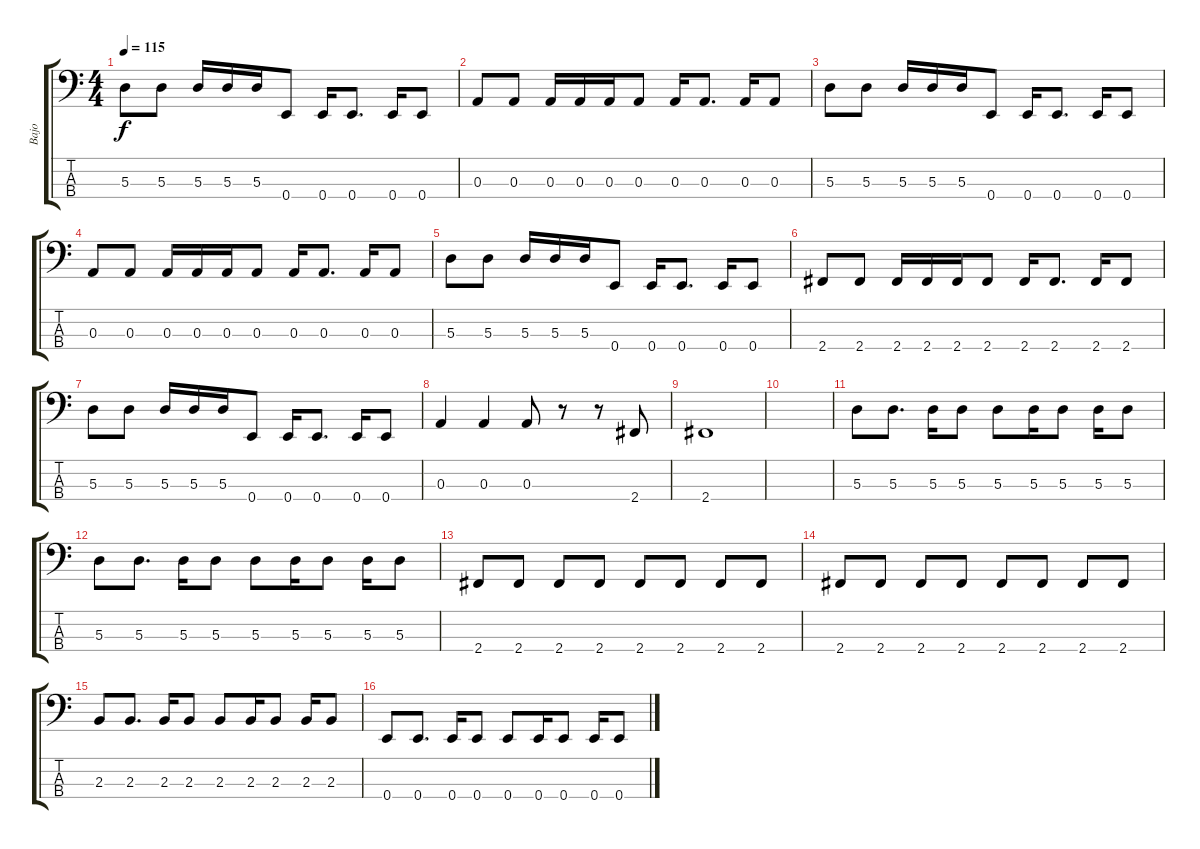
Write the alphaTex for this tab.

\track ("Bajo" "Bajo") {instrument electricbassfinger}
\staff {score tabs}
\tuning (G2 D2 A1 E1) {hide}
\ts (4 4)
\tempo 115
\clef f4
\ks c
5.3.8{dy f} 5.3.8 5.3.16 5.3.16 5.3.16 0.4.8 0.4.16 0.4.8{d} 0.4.16 0.4.8 |
0.3.8 0.3.8 0.3.16 0.3.16 0.3.16 0.3.8 0.3.16 0.3.8{d} 0.3.16 0.3.8 |
5.3.8 5.3.8 5.3.16 5.3.16 5.3.16 0.4.8 0.4.16 0.4.8{d} 0.4.16 0.4.8 |
0.3.8 0.3.8 0.3.16 0.3.16 0.3.16 0.3.8 0.3.16 0.3.8{d} 0.3.16 0.3.8 |
5.3.8 5.3.8 5.3.16 5.3.16 5.3.16 0.4.8 0.4.16 0.4.8{d} 0.4.16 0.4.8 |
2.4.8 2.4.8 2.4.16 2.4.16 2.4.16 2.4.8 2.4.16 2.4.8{d} 2.4.16 2.4.8 |
5.3.8 5.3.8 5.3.16 5.3.16 5.3.16 0.4.8 0.4.16 0.4.8{d} 0.4.16 0.4.8 |
0.3.4 0.3.4 0.3.8 r.8 r.8 2.4.8 |
2.4.1 |
|
5.3.8 5.3.8{d} 5.3.16 5.3.8 5.3.8 5.3.16 5.3.8 5.3.16 5.3.8 |
5.3.8 5.3.8{d} 5.3.16 5.3.8 5.3.8 5.3.16 5.3.8 5.3.16 5.3.8 |
2.4.8 2.4.8 2.4.8 2.4.8 2.4.8 2.4.8 2.4.8 2.4.8 |
2.4.8 2.4.8 2.4.8 2.4.8 2.4.8 2.4.8 2.4.8 2.4.8 |
2.3.8 2.3.8{d} 2.3.16 2.3.8 2.3.8 2.3.16 2.3.8 2.3.16 2.3.8 |
0.4.8 0.4.8{d} 0.4.16 0.4.8 0.4.8 0.4.16 0.4.8 0.4.16 0.4.8
